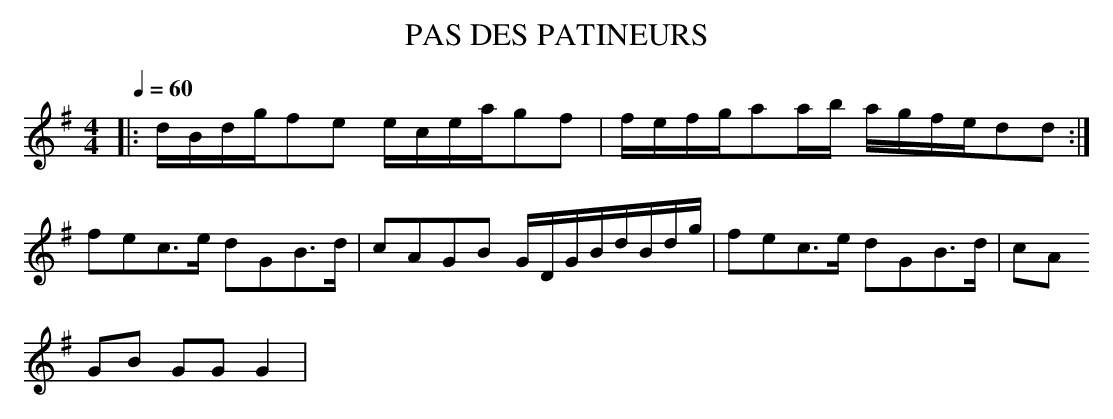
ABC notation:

X:1
T:PAS DES PATINEURS
M:4/4
L:1/8
Q:1/4=60
K:G
|:d/2B/2d/2g/2fe e/2c/2e/2a/2gf|f/2e/2f/2g/2aa/2b/2 a/2g/2f/2e/2dd:|
fec3/2e/2 dGB3/2d/2|cAGB G/2D/2G/2B/2d/2B/2d/2g/2|fec3/2e/2 dGB3/2d/2|cA
GB GGG2|
